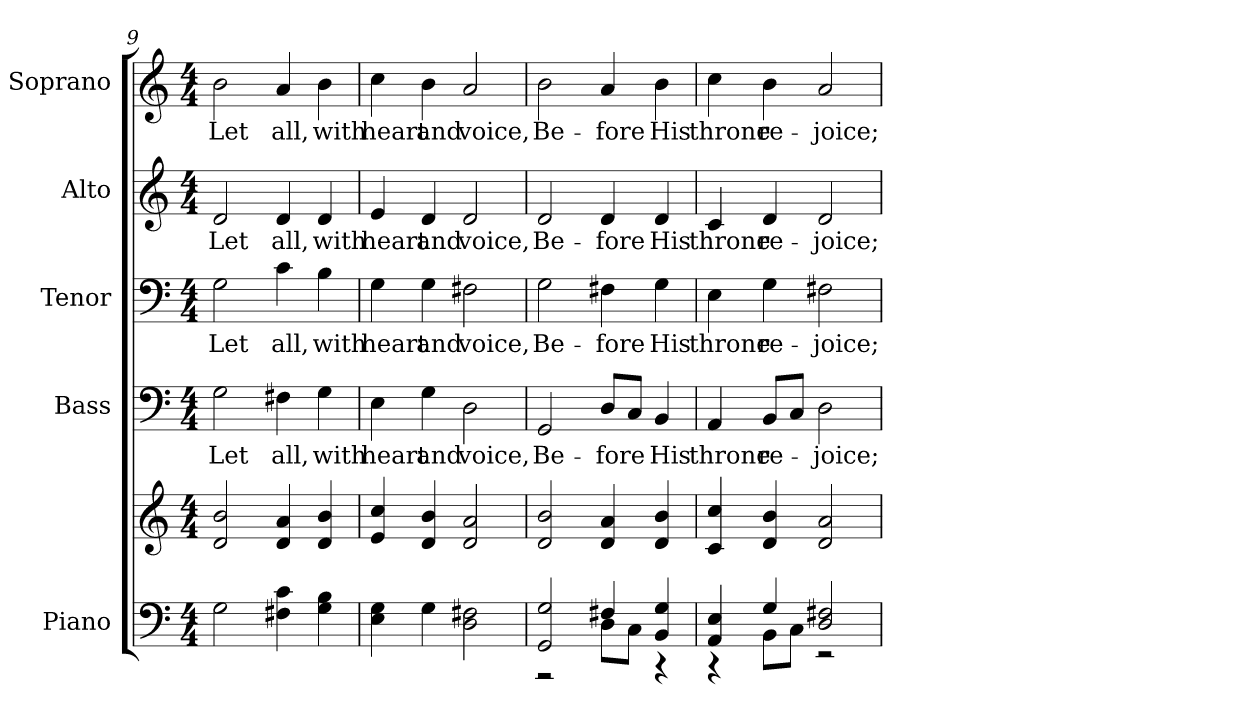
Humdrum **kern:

**kern	**kern	**kern	**text	**kern	**text	**kern	**text	**kern	**text
*part5	*part5	*part4	*part4	*part3	*part3	*part2	*part2	*part1	*part1
*staff6	*staff5	*staff4	*staff4	*staff3	*staff3	*staff2	*staff2	*staff1	*staff1
*I"Piano	*	*I"Bass	*	*I"Tenor	*	*I"Alto	*	*I"Soprano	*
*I'Pno.	*	*I'B.	*	*I'T.	*	*I'A.	*	*I'S.	*
*clefF4	*clefG2	*clefF4	*	*clefF4	*	*clefG2	*	*clefG2	*
*k[]	*k[]	*k[]	*	*k[]	*	*k[]	*	*k[]	*
*C:	*C:	*C:	*	*C:	*	*C:	*	*C:	*
*M4/4	*M4/4	*M4/4	*	*M4/4	*	*M4/4	*	*M4/4	*
=9	=9	=9	=9	=9	=9	=9	=9	=9	=9
!	!	!	!LO:LY:b:color=#000000	!	!	!	!	!	!
!	!	!	!	!	!LO:LY:b:color=#000000	!	!	!	!
!	!	!	!	!	!	!	!LO:LY:b:color=#000000	!	!
!	!	!	!	!	!	!	!	!	!LO:LY:b:color=#000000
2Gi\	2di/ 2bi	2Gi\	Let	2Gi\	Let	2di/	Let	2bi\	Let
!	!	!	!LO:LY:b:color=#000000	!	!	!	!	!	!
!	!	!	!	!	!LO:LY:b:color=#000000	!	!	!	!
!	!	!	!	!	!	!	!LO:LY:b:color=#000000	!	!
!	!	!	!	!	!	!	!	!	!LO:LY:b:color=#000000
4F#Xi\ 4ci	4di/ 4ai	4F#Xi\	all,	4ci\	all,	4di/	all,	4ai/	all,
!	!	!	!LO:LY:b:color=#000000	!	!	!	!	!	!
!	!	!	!	!	!LO:LY:b:color=#000000	!	!	!	!
!	!	!	!	!	!	!	!LO:LY:b:color=#000000	!	!
!	!	!	!	!	!	!	!	!	!LO:LY:b:color=#000000
4Gi\ 4Bi	4di/ 4bi	4Gi\	with	4Bi\	with	4di/	with	4bi\	with
!!LO:PB:g=z
=10	=10	=10	=10	=10	=10	=10	=10	=10	=10
!	!	!	!LO:LY:b:color=#000000	!	!	!	!	!	!
!	!	!	!	!	!LO:LY:b:color=#000000	!	!	!	!
!	!	!	!	!	!	!	!LO:LY:b:color=#000000	!	!
!	!	!	!	!	!	!	!	!	!LO:LY:b:color=#000000
4Ei\ 4Gi	4ei/ 4cci	4Ei\	heart	4Gi\	heart	4ei/	heart	4cci\	heart
!	!	!	!LO:LY:b:color=#000000	!	!	!	!	!	!
!	!	!	!	!	!LO:LY:b:color=#000000	!	!	!	!
!	!	!	!	!	!	!	!LO:LY:b:color=#000000	!	!
!	!	!	!	!	!	!	!	!	!LO:LY:b:color=#000000
4Gi\	4di/ 4bi	4Gi\	and	4Gi\	and	4di/	and	4bi\	and
!	!	!	!LO:LY:b:color=#000000	!	!	!	!	!	!
!	!	!	!	!	!LO:LY:b:color=#000000	!	!	!	!
!	!	!	!	!	!	!	!LO:LY:b:color=#000000	!	!
!	!	!	!	!	!	!	!	!	!LO:LY:b:color=#000000
2Di\ 2F#Xi	2di/ 2ai	2Di\	voice,	2F#Xi\	voice,	2di/	voice,	2ai/	voice,
=11	=11	=11	=11	=11	=11	=11	=11	=11	=11
*^	*	*	*	*	*	*	*	*	*
!	!	!	!	!LO:LY:b:color=#000000	!	!	!	!	!	!
!	!	!	!	!	!	!LO:LY:b:color=#000000	!	!	!	!
!	!	!	!	!	!	!	!	!LO:LY:b:color=#000000	!	!
!	!	!	!	!	!	!	!	!	!	!LO:LY:b:color=#000000
2GGi/ 2Gi	2r	2di/ 2bi	2GGi/	Be-	2Gi\	Be-	2di/	Be-	2bi\	Be-
!	!	!	!	!LO:LY:b:color=#000000	!	!	!	!	!	!
!	!	!	!	!	!	!LO:LY:b:color=#000000	!	!	!	!
!	!	!	!	!	!	!	!	!LO:LY:b:color=#000000	!	!
!	!	!	!	!	!	!	!	!	!	!LO:LY:b:color=#000000
4F#Xi/	8Di\L	4di/ 4ai	8Di/L	-fore	4F#Xi\	-fore	4di/	-fore	4ai/	-fore
.	8Ci\J	.	8Ci/J	.	.	.	.	.	.	.
!	!	!	!	!LO:LY:b:color=#000000	!	!	!	!	!	!
!	!	!	!	!	!	!LO:LY:b:color=#000000	!	!	!	!
!	!	!	!	!	!	!	!	!LO:LY:b:color=#000000	!	!
!	!	!	!	!	!	!	!	!	!	!LO:LY:b:color=#000000
4BBi/ 4Gi	4r	4di/ 4bi	4BBi/	His	4Gi\	His	4di/	His	4bi\	His
=12	=12	=12	=12	=12	=12	=12	=12	=12	=12	=12
!	!	!	!	!LO:LY:b:color=#000000	!	!	!	!	!	!
!	!	!	!	!	!	!LO:LY:b:color=#000000	!	!	!	!
!	!	!	!	!	!	!	!	!LO:LY:b:color=#000000	!	!
!	!	!	!	!	!	!	!	!	!	!LO:LY:b:color=#000000
4AAi/ 4Ei	4r	4ci/ 4cci	4AAi/	throne	4Ei\	throne	4ci/	throne	4cci\	throne
!	!	!	!	!LO:LY:b:color=#000000	!	!	!	!	!	!
!	!	!	!	!	!	!LO:LY:b:color=#000000	!	!	!	!
!	!	!	!	!	!	!	!	!LO:LY:b:color=#000000	!	!
!	!	!	!	!	!	!	!	!	!	!LO:LY:b:color=#000000
4Gi/	8BBi\L	4di/ 4bi	8BBi/L	re-	4Gi\	re-	4di/	re-	4bi\	re-
.	8Ci\J	.	8Ci/J	.	.	.	.	.	.	.
!	!	!	!	!LO:LY:b:color=#000000	!	!	!	!	!	!
!	!	!	!	!	!	!LO:LY:b:color=#000000	!	!	!	!
!	!	!	!	!	!	!	!	!LO:LY:b:color=#000000	!	!
!	!	!	!	!	!	!	!	!	!	!LO:LY:b:color=#000000
2Di/ 2F#Xi	2r	2di/ 2ai	2Di\	-joice;	2F#Xi\	-joice;	2di/	-joice;	2ai/	-joice;
*v	*v	*	*	*	*	*	*	*	*	*
=	=	=	=	=	=	=	=	=	=
*-	*-	*-	*-	*-	*-	*-	*-	*-	*-
